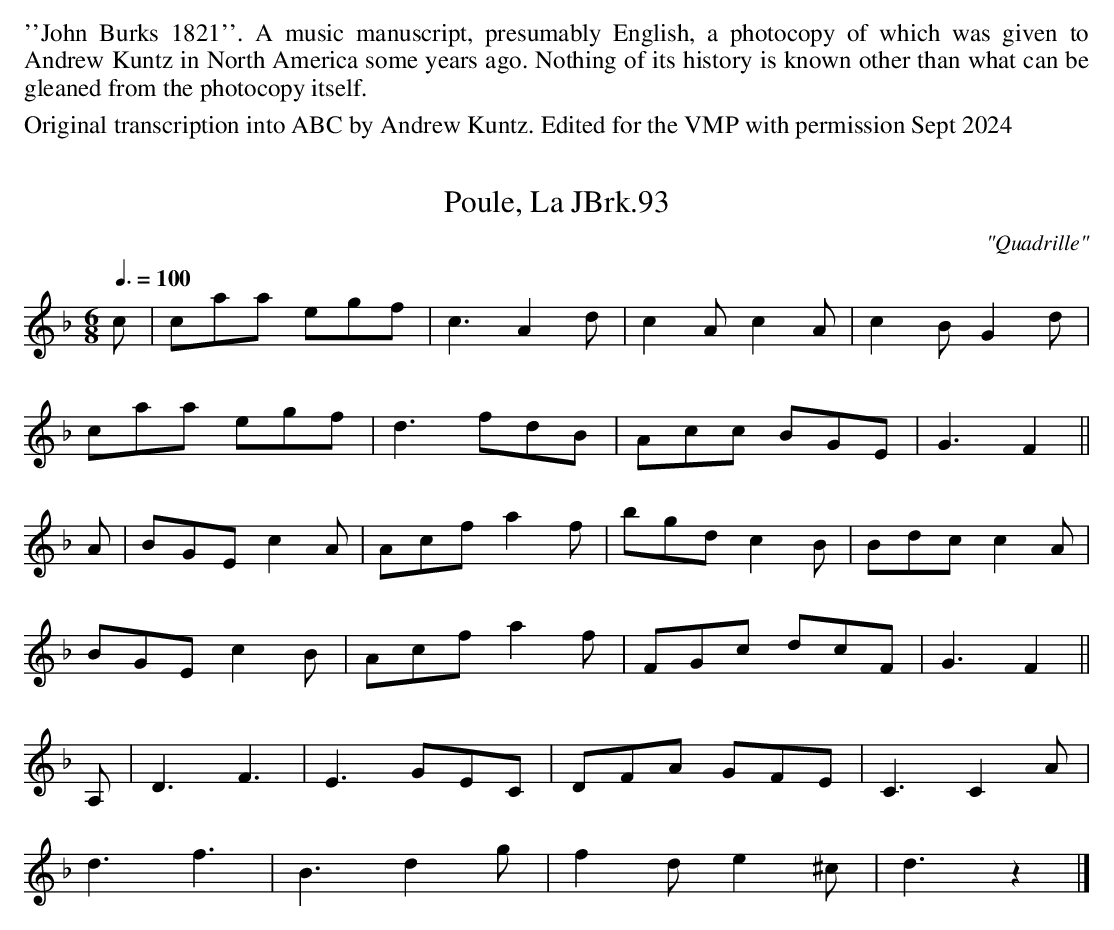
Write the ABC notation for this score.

X:1
T:Poule, La JBrk.93
Q:3/8=100
M:6/8
L:1/8
C:"Quadrille"
K:F
c|caa egf|c3 A2d|c2A c2A|c2B G2d|
caa egf|d3 fdB|Acc BGE|G3 F2||
A|BGE c2A|Acf a2f|bgd c2B|Bdc c2A|
BGE c2B|Acf a2f|FGc dcF|G3 F2||
A,|D3F3|E3 GEC|DFA GFE|C3 C2A|
d3f3|B3 d2g|f2d e2^c|d3 z2|]
